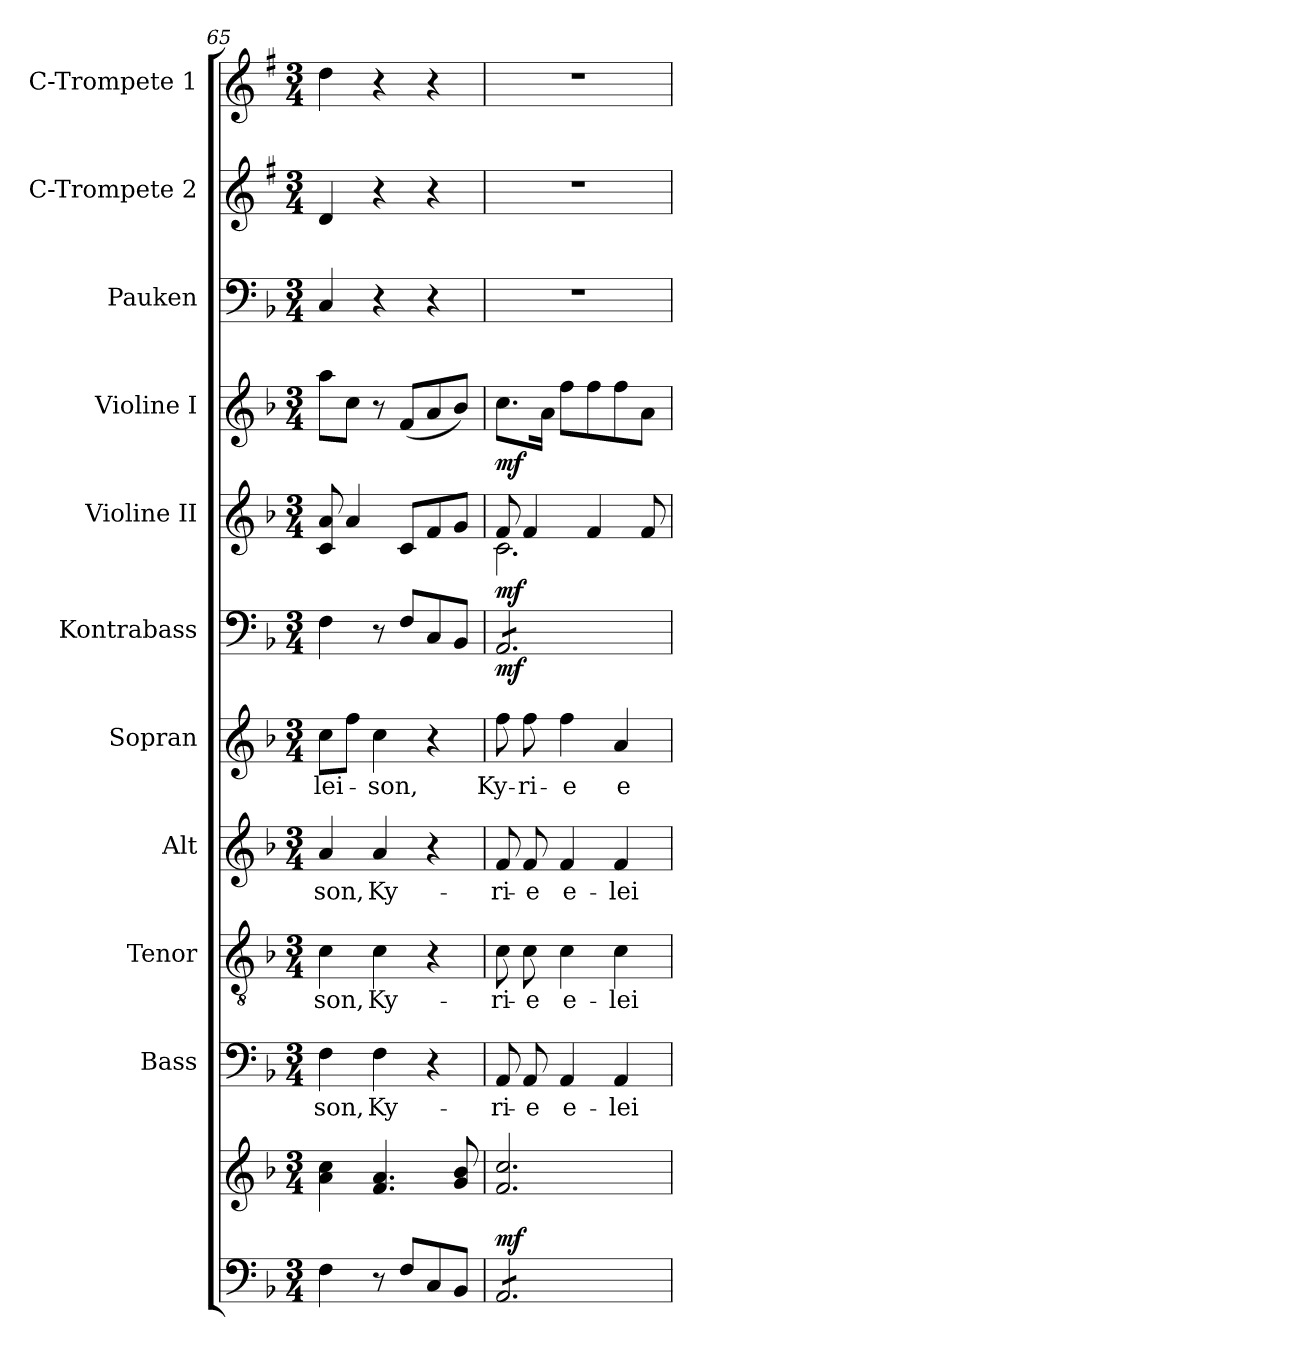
**kern	**kern	**dynam	**kern	**text	**kern	**text	**kern	**text	**kern	**text	**kern	**dynam	**kern	**dynam	**kern	**dynam	**kern	**kern	**kern
*part11	*part11	*part11	*part10	*part10	*part9	*part9	*part8	*part8	*part7	*part7	*part6	*part6	*part5	*part5	*part4	*part4	*part3	*part2	*part1
*staff12	*staff11	*staff11/12	*staff10	*staff10	*staff9	*staff9	*staff8	*staff8	*staff7	*staff7	*staff6	*staff6	*staff5	*staff5	*staff4	*staff4	*staff3	*staff2	*staff1
*	*	*	*I"Bass	*	*I"Tenor	*	*I"Alt	*	*I"Sopran	*	*I"Kontrabass	*	*I"Violine II	*	*I"Violine I	*	*I"Pauken	*I"C-Trompete 2	*I"C-Trompete 1
*	*	*	*I'B.	*	*I'T.	*	*I'A.	*	*I'S.	*	*I'Kb.	*	*I'Vl. II	*	*I'Vl. I	*	*I'Pk.	*I'C Trp. 2	*I'C Trp. 1
!!LO:PB:g=z
*clefF4	*clefG2	*	*clefF4	*	*clefGv2	*	*clefG2	*	*clefG2	*	*clefF4	*	*clefG2	*	*clefG2	*	*clefF4	*clefG2	*clefG2
*	*	*	*	*	*	*	*	*	*	*	*ITrd7c12	*	*	*	*	*	*	*ITrd1c2	*ITrd1c2
*k[b-]	*k[b-]	*	*k[b-]	*	*k[b-]	*	*k[b-]	*	*k[b-]	*	*k[b-]	*	*k[b-]	*	*k[b-]	*	*k[b-]	*k[b-]	*k[b-]
*F:	*F:	*	*F:	*	*F:	*	*F:	*	*F:	*	*F:	*	*F:	*	*F:	*	*F:	*F:	*F:
*M3/4	*M3/4	*	*M3/4	*	*M3/4	*	*M3/4	*	*M3/4	*	*M3/4	*	*M3/4	*	*M3/4	*	*M3/4	*M3/4	*M3/4
=65	=65	=65	=65	=65	=65	=65	=65	=65	=65	=65	=65	=65	=65	=65	=65	=65	=65	=65	=65
!	!	!	!	!LO:LY:b	!	!LO:LY:b	!	!LO:LY:b	!	!LO:LY:b	!	!	!	!	!	!	!	!	!
4F\	4a\ 4cc\	.	4F\	-son,	4c\	-son,	4a/	-son,	8cc\L	-lei-	4FF\	.	8c/ 8a/	.	8aa\L	.	4C/	4c/	4cc\
.	.	.	.	.	.	.	.	.	8ff\J	.	.	.	4a/	.	8cc\J	.	.	.	.
!	!	!	!	!LO:LY:b	!	!LO:LY:b	!	!LO:LY:b	!	!LO:LY:b	!	!	!	!	!	!	!	!	!
8r	4.f/ 4.a/	.	4F\	Ky-	4c\	Ky-	4a/	Ky-	4cc\	-son,	8r	.	.	.	8r	.	4r	4r	4r
8F/L	.	.	.	.	.	.	.	.	.	.	8FF/L	.	8c/L	.	(<8f/L	.	.	.	.
8C/	.	.	4r	.	4r	.	4r	.	4r	.	8CC/	.	8f/	.	8a/	.	4r	4r	4r
8BB-/J	8g/ 8b-/	.	.	.	.	.	.	.	.	.	8BBB-/J	.	8g/J	.	8b-/J)	.	.	.	.
=66	=66	=66	=66	=66	=66	=66	=66	=66	=66	=66	=66	=66	=66	=66	=66	=66	=66	=66	=66
!	!	!LO:DY:a=2	!	!LO:LY:b	!	!LO:LY:b	!	!LO:LY:b	!	!LO:LY:b	!	!LO:DY:b	!	!LO:DY:b	!	!LO:DY:b	!	!	!
*	*	*	*	*	*	*	*	*	*	*	*	*	*^	*	*	*	*	*	*
*tremolo	*	*	*	*	*	*	*	*	*	*	*	*	*	*	*	*	*	*	*	*
*	*	*	*	*	*	*	*	*	*	*	*tremolo	*	*	*	*	*	*	*	*	*
8AA/L	2.f/ 2.cc/	mf	8AA/	-ri-	8c\	-ri-	8f/	-ri-	8ff\	Ky-	8AAA/L	mf	8f/	2.c\	mf	8.cc\L	mf	2.r	2.r	2.r
!	!	!	!	!LO:LY:b	!	!LO:LY:b	!	!LO:LY:b	!	!LO:LY:b	!	!	!	!	!	!	!	!	!	!
8AA/	.	.	8AA/	-e	8c\	-e	8f/	-e	8ff\	-ri-	8AAA/	.	4f/	.	.	.	.	.	.	.
.	.	.	.	.	.	.	.	.	.	.	.	.	.	.	.	16a\Jk	.	.	.	.
!	!	!	!	!LO:LY:b	!	!LO:LY:b	!	!LO:LY:b	!	!LO:LY:b	!	!	!	!	!	!	!	!	!	!
8AA/	.	.	4AA/	e-	4c\	e-	4f/	e-	4ff\	-e	8AAA/	.	.	.	.	8ff\L	.	.	.	.
8AA/	.	.	.	.	.	.	.	.	.	.	8AAA/	.	4f/	.	.	8ff\	.	.	.	.
!	!	!	!	!LO:LY:b	!	!LO:LY:b	!	!LO:LY:b	!	!LO:LY:b	!	!	!	!	!	!	!	!	!	!
8AA/	.	.	4AA/	-lei-	4c\	-lei-	4f/	-lei-	4a/	e-	8AAA/	.	.	.	.	8ff\	.	.	.	.
8AA/J	.	.	.	.	.	.	.	.	.	.	8AAA/J	.	8f/	.	.	8a\J	.	.	.	.
*	*	*	*	*	*	*	*	*	*	*	*Xtremolo	*	*	*	*	*	*	*	*	*
*Xtremolo	*	*	*	*	*	*	*	*	*	*	*	*	*	*	*	*	*	*	*	*
*	*	*	*	*	*	*	*	*	*	*	*	*	*v	*v	*	*	*	*	*	*
=	=	=	=	=	=	=	=	=	=	=	=	=	=	=	=	=	=	=	=
*-	*-	*-	*-	*-	*-	*-	*-	*-	*-	*-	*-	*-	*-	*-	*-	*-	*-	*-	*-
